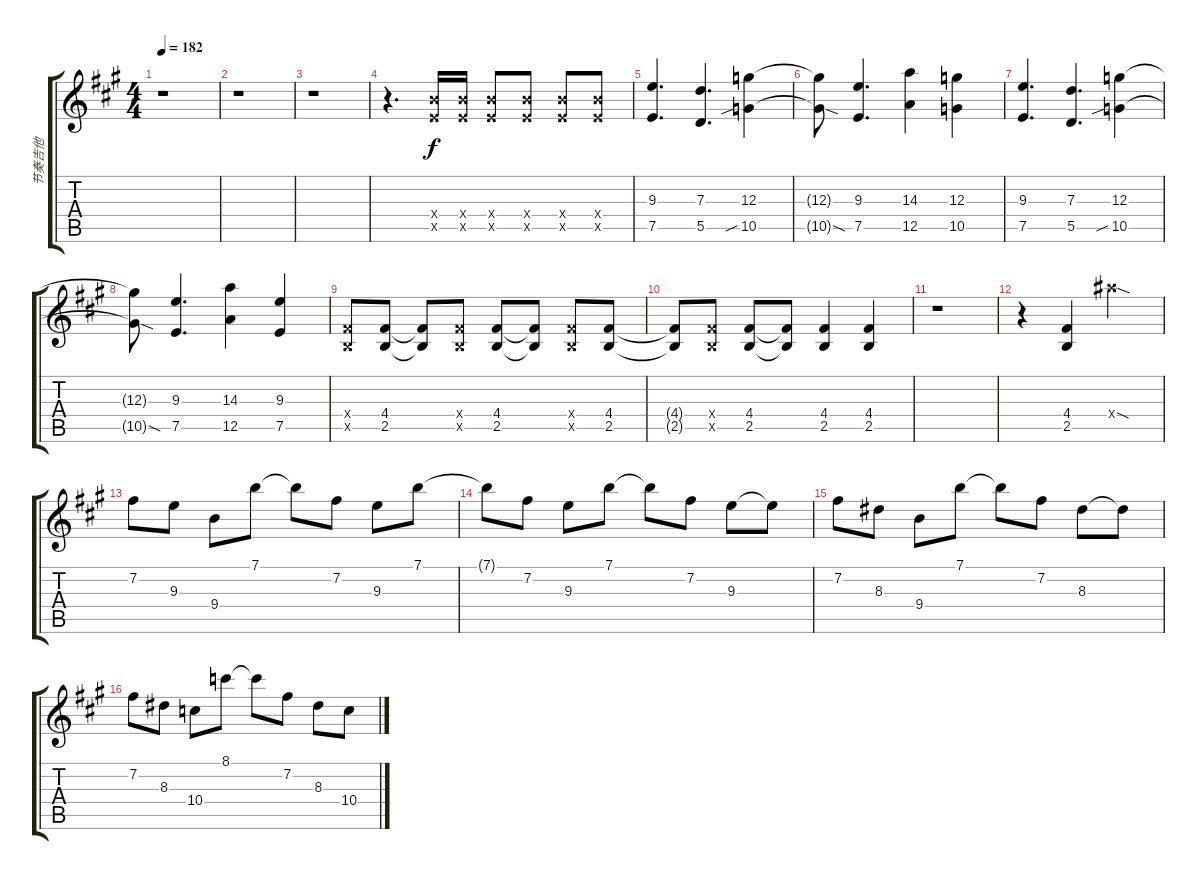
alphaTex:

\track ("节奏吉他" "节奏吉他") {instrument distortionguitar}
\staff {score tabs}
\tuning (E4 B3 G3 D3 A2 E2) {hide}
\ts (4 4)
\tempo 182
\clef g2
\ks a
r.1{dy f} |
r.1 |
r.1 |
r.4{d} (9.4{x} 7.5{x}).16 (9.4{x} 7.5{x}).16 (9.4{x} 7.5{x}).8 (9.4{x} 7.5{x}).8 (9.4{x} 7.5{x}).8 (9.4{x} 7.5{x}).8 |
(9.3 7.5).4{d} (7.3 5.5).4{d} (12.3 10.5{sib}).4 |
(12.3{t} 10.5{sod t}).8 (9.3 7.5).4{d} (14.3 12.5).4 (12.3 10.5).4 |
(9.3 7.5).4{d} (7.3 5.5).4{d} (12.3 10.5{sib}).4 |
(12.3{t} 10.5{sod t}).8 (9.3 7.5).4{d} (14.3 12.5).4 (9.3 7.5).4 |
(4.4{x} 2.5{x}).8 (4.4 2.5).8 (4.4{t} 2.5{t}).8 (4.4{x} 2.5{x}).8 (4.4 2.5).8 (4.4{t} 2.5{t}).8 (4.4{x} 2.5{x}).8 (4.4 2.5).8 |
(4.4{t} 2.5{t}).8 (4.4{x} 2.5{x}).8 (4.4 2.5).8 (4.4{t} 2.5{t}).8 (4.4 2.5).4 (4.4 2.5).4 |
r.1 |
r.4 (4.4 2.5).4 20.4{sod x}.2 |
7.2.8 9.3.8 9.4.8 7.1.8 7.1{t}.8 7.2.8 9.3.8 7.1.8 |
7.1{t}.8 7.2.8 9.3.8 7.1.8 7.1{t}.8 7.2.8 9.3.8 9.3{t}.8 |
7.2.8 8.3.8 9.4.8 7.1.8 7.1{t}.8 7.2.8 8.3.8 8.3{t}.8 |
7.2.8 8.3.8 10.4.8 8.1.8 8.1{t}.8 7.2.8 8.3.8 10.4.8
